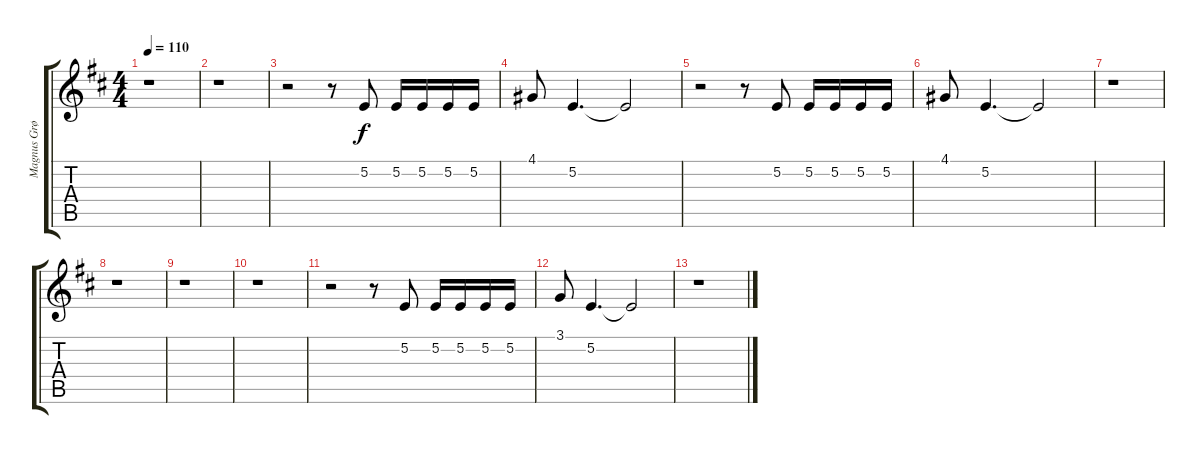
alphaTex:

\track ("Magnus Grønneberg - Vokal" "Magnus Grø") {instrument oboe}
\staff {score tabs}
\tuning (E4 B3 G3 D3 A2 E2) {hide}
\ts (4 4)
\tempo 110
\clef g2
\ks d
r.1{dy f} |
r.1 |
r.2 r.8 5.2.8 5.2.16 5.2.16 5.2.16 5.2.16 |
4.1.8 5.2.4{d} 5.2{t}.2 |
r.2 r.8 5.2.8 5.2.16 5.2.16 5.2.16 5.2.16 |
4.1.8 5.2.4{d} 5.2{t}.2 |
r.1 |
r.1 |
r.1 |
r.1 |
r.2 r.8 5.2.8 5.2.16 5.2.16 5.2.16 5.2.16 |
3.1.8 5.2.4{d} 5.2{t}.2 |
r.1
